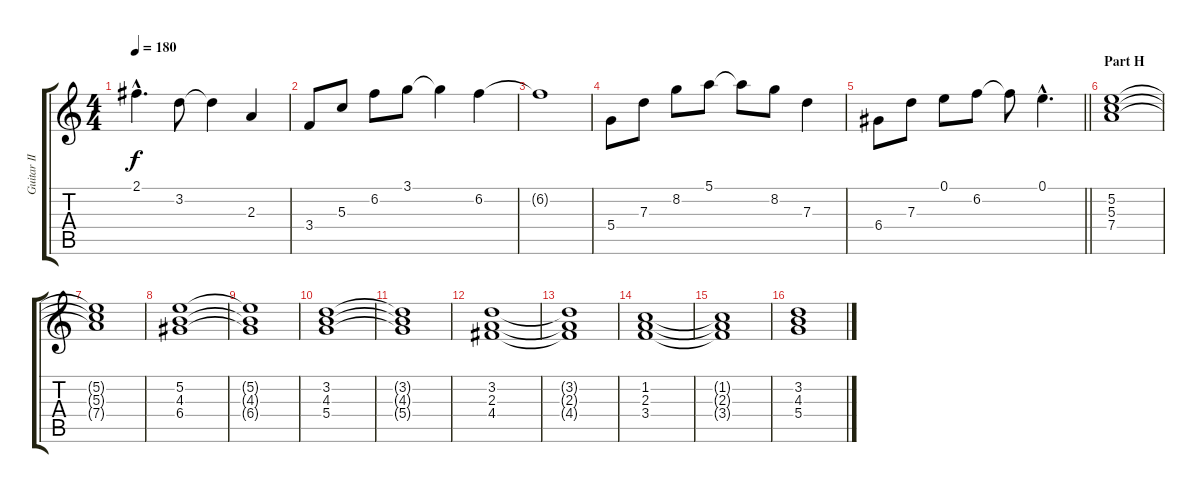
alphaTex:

\track ("Guitar II (Daita)" "Guitar II ") {instrument distortionguitar}
\staff {score tabs}
\tuning (E4 B3 G3 D3 A2 E2) {hide}
\ts (4 4)
\tempo 180
\clef g2
\ks c
2.1{hac}.4{d dy f} 3.2.8 3.2{t}.4 2.3.4 |
3.4.8 5.3.8 6.2.8 3.1.8 3.1{t}.4 6.2.4 |
6.2{t}.1 |
5.4.8 7.3.8 8.2.8 5.1.8 5.1{t}.8 8.2.8 7.3.4 |
\barLineRight lightlight
6.4.8 7.3.8 0.1.8 6.2.8 6.2{t}.8 0.1{hac}.4{d} |
\section ("" "Part H")
(5.2 5.3 7.4).1 |
(5.2{t} 5.3{t} 7.4{t}).1 |
(5.2 4.3 6.4).1 |
(5.2{t} 4.3{t} 6.4{t}).1 |
(3.2 4.3 5.4).1 |
(3.2{t} 4.3{t} 5.4{t}).1 |
(3.2 2.3 4.4).1 |
(3.2{t} 2.3{t} 4.4{t}).1 |
(1.2 2.3 3.4).1 |
(1.2{t} 2.3{t} 3.4{t}).1 |
(3.2 4.3 5.4).1
